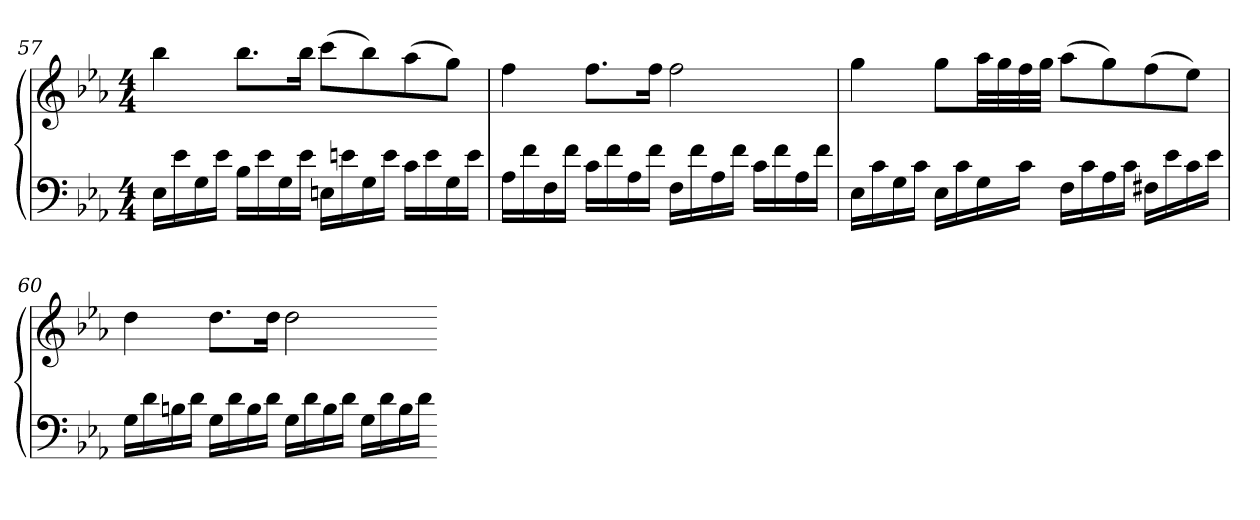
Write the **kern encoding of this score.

**kern	**kern
*part1	*part1
*staff2	*staff1
*clefF4	*clefG2
*k[b-e-a-]	*k[b-e-a-]
*c:	*c:
*M4/4	*M4/4
=57	=57
16E-LL	4bb-
16e-	.
16G	.
16e-JJ	.
16B-LL	8.bb-L
16e-	.
16G	.
16e-JJ	16bb-Jk
16EnLL	(8cccL
16en	.
16G	8bb-)
16eJJ	.
16cLL	(8aa-
16e	.
16G	8ggJ)
16eJJ	.
=58	=58
16A-LL	4ff
16f	.
16F	.
16fJJ	.
16cLL	8.ffL
16f	.
16A-	.
16fJJ	16ffJk
16FLL	2ff
16f	.
16A-	.
16fJJ	.
16cLL	.
16f	.
16A-	.
16fJJ	.
=59	=59
16E-LL	4gg
16c	.
16G	.
16cJJ	.
16E-LL	8ggL
16c	.
16G	32aa-LL
.	32gg
16cJJ	32ff
.	32ggJJJ
16FLL	(8aa-L
16c	.
16A-	8gg)
16cJJ	.
16F#XLL	(8ff
16e-	.
16c	8ee-J)
16e-JJ	.
=60	=60
16GLL	4dd
16d	.
16Bn	.
16dJJ	.
16GLL	8.ddL
16d	.
16B	.
16dJJ	16ddJk
16GLL	2dd
16d	.
16B	.
16dJJ	.
16GLL	.
16d	.
16B	.
16dJJ	.
=-	=-
*-	*-
